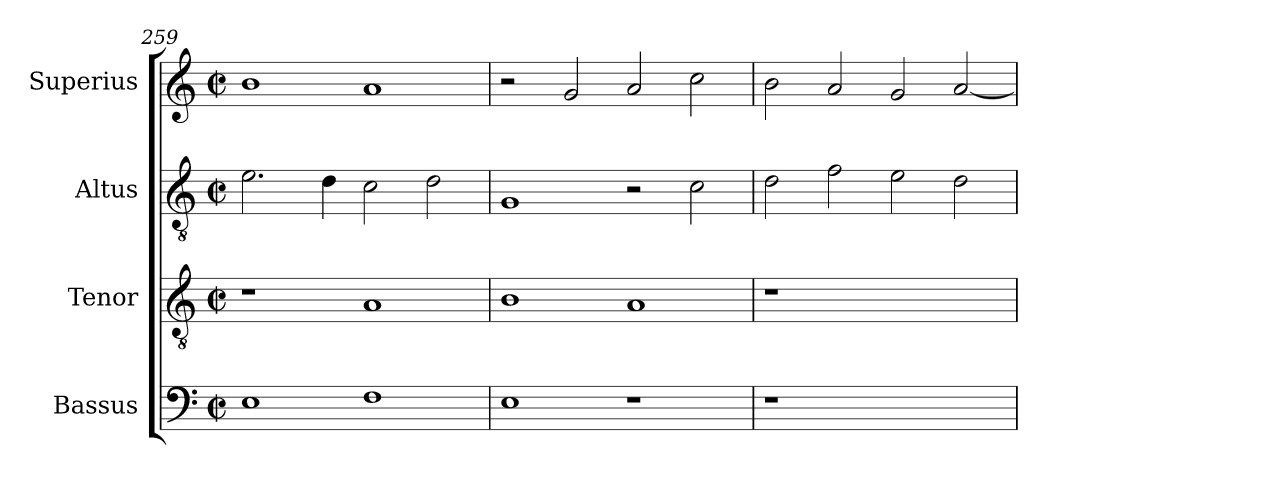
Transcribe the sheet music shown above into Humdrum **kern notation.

**kern	**kern	**kern	**kern
*part4	*part3	*part2	*part1
*staff4	*staff3	*staff2	*staff1
*I"Bassus	*I"Tenor	*I"Altus	*I"Superius
*I'B.	*I'T.	*	*I'S.
!!LO:LB:g=z
*clefF4	*clefGv2	*clefGv2	*clefG2
*	*ITrd7c12	*ITrd7c12	*
*k[]	*k[]	*k[]	*k[]
*C:	*C:	*C:	*C:
*M2/2	*M2/2	*M2/2	*M2/2
*met(c|)	*met(c|)	*met(c|)	*met(c|)
=259	=259	=259	=259
1Ei	1r	2.Ei\	1bi
.	.	4Di\	.
1Fi	1AAi	2Ci\	1ai
.	.	2Di\	.
=260	=260	=260	=260
1Ei	1BBi	1GGi	2r
.	.	.	2gi/
1r	1AAi	2r	2ai/
.	.	2Ci\	2cci\
=261	=261	=261	=261
!LO:N:vis=1	!LO:N:vis=1	!	!
1r	1r	2Di\	2bi\
.	.	2Fi\	2ai/
1ryy	1ryy	2Ei\	2gi/
.	.	2Di\	[<2ai/
=	=	=	=
*-	*-	*-	*-
